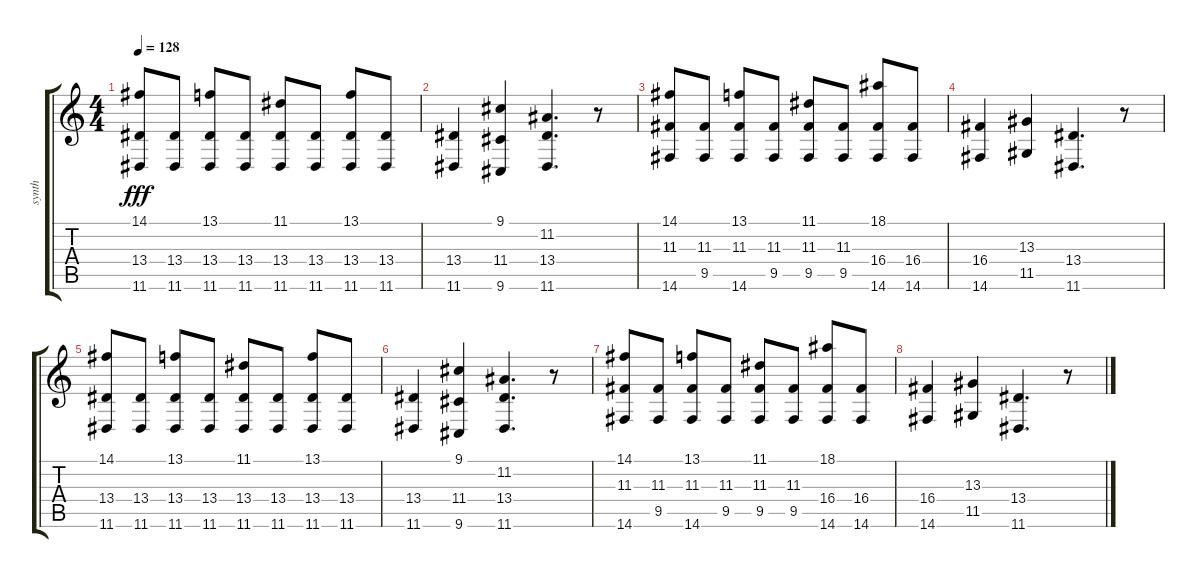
\track ("synth" "synth") {instrument pad3polysynth}
\staff {score tabs}
\tuning (E4 B3 G3 D3 A2 E2) {hide}
\ts (4 4)
\tempo 128
\clef g2
\ks c
(14.1 13.4 11.6).8{dy fff} (13.4 11.6).8 (13.1 13.4 11.6).8 (13.4 11.6).8 (11.1 13.4 11.6).8 (13.4 11.6).8 (13.1 13.4 11.6).8 (13.4 11.6).8 |
(13.4 11.6).4 (9.1 11.4 9.6).4 (11.2 13.4 11.6).4{d} r.8 |
(14.1 11.3 14.6).8 (11.3 9.5).8 (13.1 11.3 14.6).8 (11.3 9.5).8 (11.1 11.3 9.5).8 (11.3 9.5).8 (18.1 16.4 14.6).8 (16.4 14.6).8 |
(16.4 14.6).4 (13.3 11.5).4 (13.4 11.6).4{d} r.8 |
(14.1 13.4 11.6).8 (13.4 11.6).8 (13.1 13.4 11.6).8 (13.4 11.6).8 (11.1 13.4 11.6).8 (13.4 11.6).8 (13.1 13.4 11.6).8 (13.4 11.6).8 |
(13.4 11.6).4 (9.1 11.4 9.6).4 (11.2 13.4 11.6).4{d} r.8 |
(14.1 11.3 14.6).8 (11.3 9.5).8 (13.1 11.3 14.6).8 (11.3 9.5).8 (11.1 11.3 9.5).8 (11.3 9.5).8 (18.1 16.4 14.6).8 (16.4 14.6).8 |
(16.4 14.6).4 (13.3 11.5).4 (13.4 11.6).4{d} r.8
